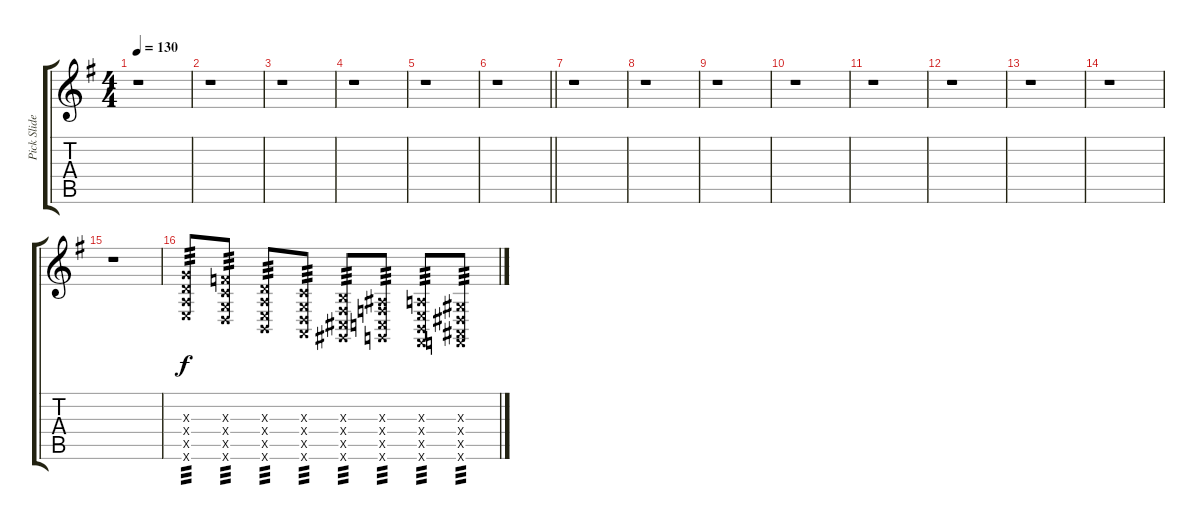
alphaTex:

\track ("Pick Slides" "Pick Slide") {instrument guitarfretnoise}
\staff {score tabs}
\tuning (E4 B3 G3 D3 A2 E2) {hide}
\ts (4 4)
\tempo 130
\clef g2
\ks g
r.1{dy f} |
r.1 |
r.1 |
r.1 |
r.1 |
\barLineRight lightlight
r.1 |
r.1 |
r.1 |
r.1 |
r.1 |
r.1 |
r.1 |
r.1 |
r.1 |
r.1 |
(12.3{x} 12.4{x} 12.5{x} 12.6{x}).8{tp 3} (10.3{x} 10.4{x} 10.5{x} 10.6{x}).8{tp 3} (7.3{x} 7.4{x} 7.5{x} 7.6{x}).8{tp 3} (5.3{x} 5.4{x} 5.5{x} 5.6{x}).8{tp 3} (4.3{x} 4.4{x} 4.5{x} 4.6{x}).8{tp 3} (3.3{x} 3.4{x} 3.5{x} 3.6{x}).8{tp 3} (2.3{x} 2.4{x} 2.5{x} 2.6{x}).8{tp 3} (1.3{x} 1.4{x} 1.5{x} 1.6{x}).8{tp 3}
